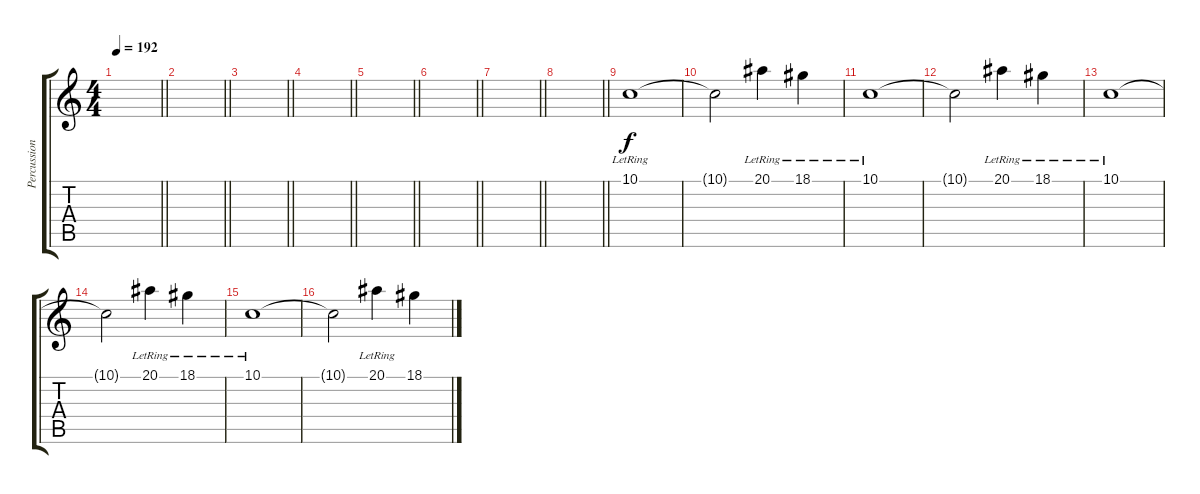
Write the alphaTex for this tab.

\track ("Percussion" "Percussion") {instrument ocarina}
\staff {score tabs}
\tuning (D4 A3 F3 C3 G2 C2) {hide}
\ts (4 4)
\tempo 192
\clef g2
\barLineRight lightlight
\ks c
|
\barLineRight lightlight
|
\barLineRight lightlight
|
\barLineRight lightlight
|
\barLineRight lightlight
|
\barLineRight lightlight
|
\barLineRight lightlight
|
\barLineRight lightlight
|
10.1{lr}.1 |
10.1{t}.2 20.1{lr}.4 18.1{lr}.4 |
10.1{lr}.1 |
10.1{t}.2 20.1{lr}.4 18.1{lr}.4 |
10.1{lr}.1 |
10.1{t}.2 20.1{lr}.4 18.1{lr}.4 |
10.1{lr}.1 |
10.1{t}.2 20.1{lr}.4 18.1.4
